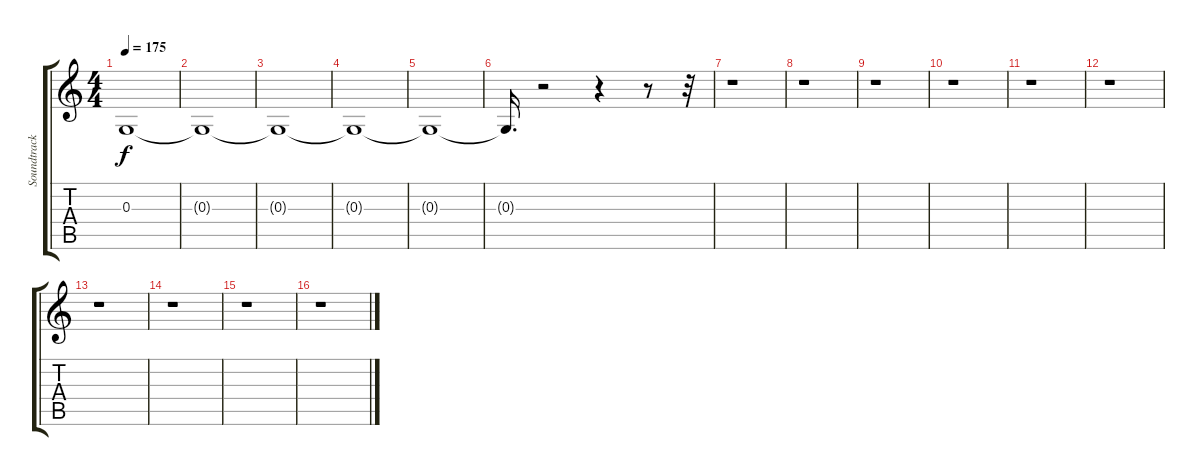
\track ("Soundtrack" "Soundtrack") {instrument fx2soundtrack}
\staff {score tabs}
\tuning (E4 B3 G3 D3 A2 E2) {hide}
\ts (4 4)
\tempo 175
\clef g2
\ks c
0.3{t}.1{dy f} |
0.3{t}.1 |
0.3{t}.1 |
0.3{t}.1 |
0.3{t}.1 |
0.3{t}.16{d} r.2 r.4 r.8 r.32 |
r.1 |
r.1 |
r.1 |
r.1 |
r.1 |
r.1 |
r.1 |
r.1 |
r.1 |
r.1
